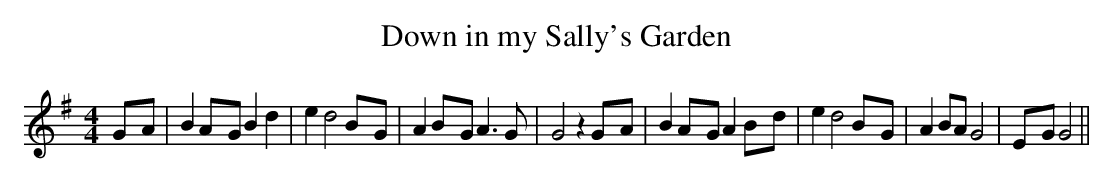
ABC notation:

X:1
T:Down in my Sally's Garden
M:4/4
L:1/8
K:G
G-A| B2A-G B2 d2| e2 d4B-G| A2B-G A3 G| G4 z2G-A| B2A-G A2B-d| e2 d4B-G|\
 A2 BA G4|E-G G4||
